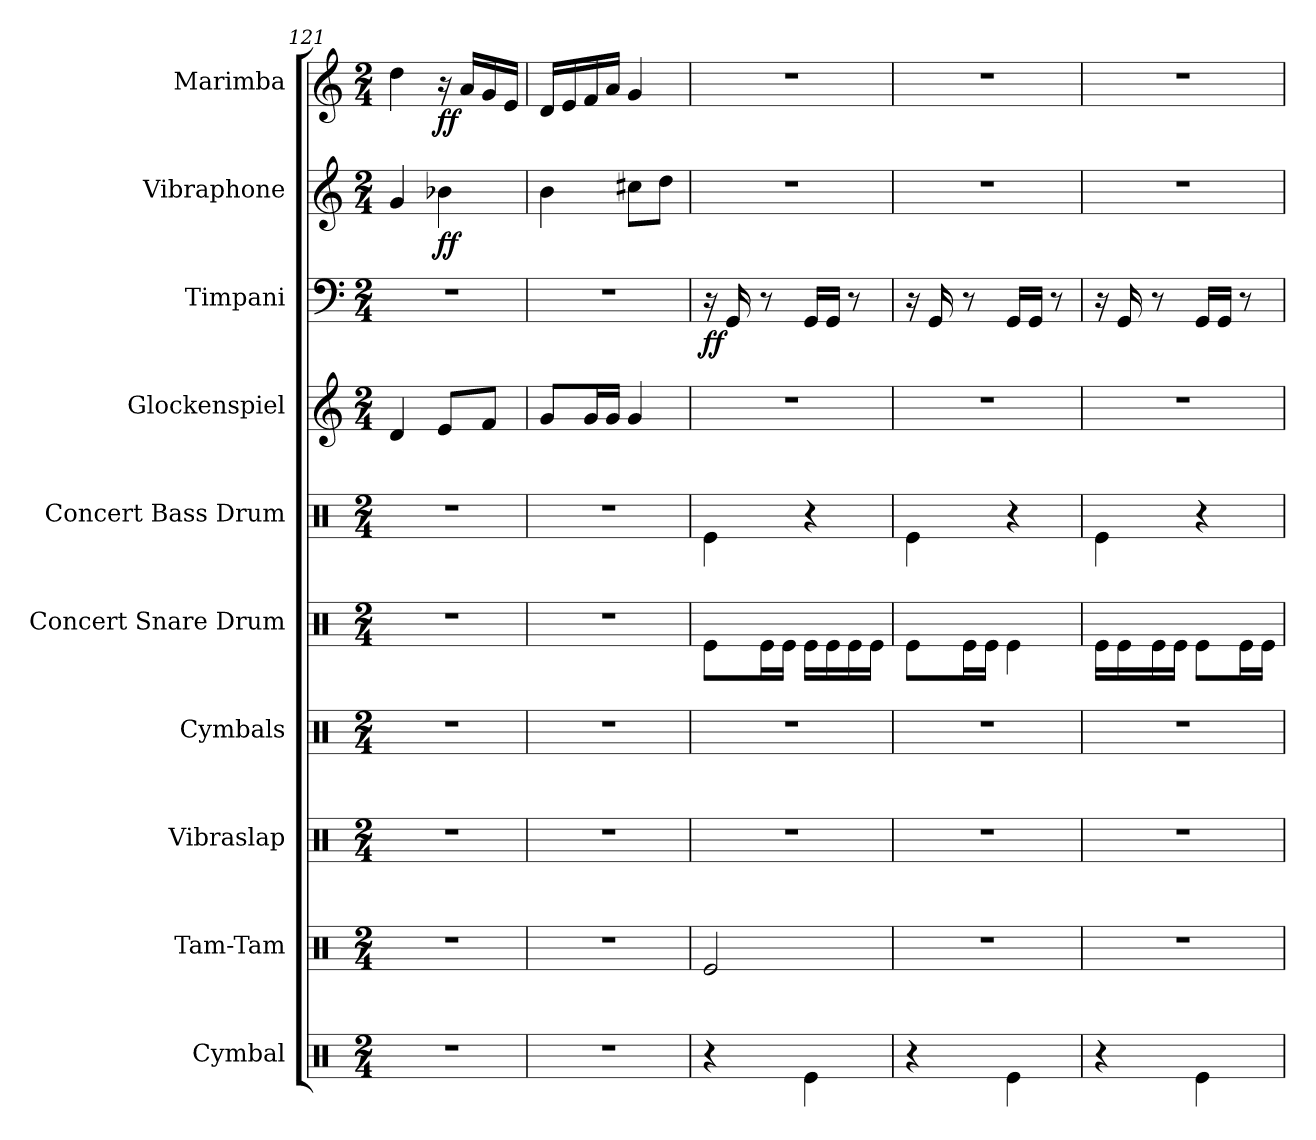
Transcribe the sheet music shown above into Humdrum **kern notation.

**kern	**kern	**kern	**kern	**kern	**kern	**kern	**kern	**dynam	**kern	**dynam	**kern	**dynam
*part10	*part9	*part8	*part7	*part6	*part5	*part4	*part3	*part3	*part2	*part2	*part1	*part1
*staff10	*staff9	*staff8	*staff7	*staff6	*staff5	*staff4	*staff3	*staff3	*staff2	*staff2	*staff1	*staff1
*I"Cymbal	*I"Tam-Tam	*I"Vibraslap	*I"Cymbals	*I"Concert Snare Drum	*I"Concert Bass Drum	*I"Glockenspiel	*I"Timpani	*	*I"Vibraphone	*	*I"Marimba	*
*I'Cym.	*I'Tam	*I'Vibslp.	*I'Cym.	*I'Con. Sn.	*I'Con. BD	*I'Glock.	*I'Timp.	*	*I'Vib.	*	*I'Mrm.	*
*clefX	*clefX	*clefX	*clefX	*clefX	*clefX	*clefG2	*clefF4	*	*clefG2	*	*clefG2	*
*	*	*	*	*	*	*ITrd-14c-24	*	*	*	*	*	*
*k[]	*k[]	*k[]	*k[]	*k[]	*k[]	*k[]	*k[]	*	*k[]	*	*k[]	*
*M2/4	*M2/4	*M2/4	*M2/4	*M2/4	*M2/4	*M2/4	*M2/4	*	*M2/4	*	*M2/4	*
=121	=121	=121	=121	=121	=121	=121	=121	=121	=121	=121	=121	=121
2r	2r	2r	2r	2r	2r	4ddd/	2r	.	4g/	.	4dd\	.
!	!	!	!	!	!	!	!	!	!	!LO:DY:b	!	!LO:DY:b
.	.	.	.	.	.	8eee/L	.	.	4b-X\	ff	16r	ff
.	.	.	.	.	.	.	.	.	.	.	16a/LL	.
.	.	.	.	.	.	8fff/J	.	.	.	.	16g/	.
.	.	.	.	.	.	.	.	.	.	.	16e/JJ	.
=122	=122	=122	=122	=122	=122	=122	=122	=122	=122	=122	=122	=122
2r	2r	2r	2r	2r	2r	8ggg/L	2r	.	4b\	.	16d/LL	.
.	.	.	.	.	.	.	.	.	.	.	16e/	.
.	.	.	.	.	.	16ggg/L	.	.	.	.	16f/	.
.	.	.	.	.	.	16ggg/JJ	.	.	.	.	16a/JJ	.
.	.	.	.	.	.	4ggg/	.	.	8cc#X\L	.	4g/	.
.	.	.	.	.	.	.	.	.	8dd\J	.	.	.
!!LO:PB:g=z
=123	=123	=123	=123	=123	=123	=123	=123	=123	=123	=123	=123	=123
!	!	!	!	!	!	!	!	!LO:DY:b	!	!	!	!
4r	2Re/	2r	2r	8Re\L	4Re\	2r	16r	ff	2r	.	2r	.
.	.	.	.	.	.	.	16GG/	.	.	.	.	.
.	.	.	.	16Re\L	.	.	8r	.	.	.	.	.
.	.	.	.	16Re\JJ	.	.	.	.	.	.	.	.
4Re\	.	.	.	16Re\LL	4r	.	16GG/LL	.	.	.	.	.
.	.	.	.	16Re\	.	.	16GG/JJ	.	.	.	.	.
.	.	.	.	16Re\	.	.	8r	.	.	.	.	.
.	.	.	.	16Re\JJ	.	.	.	.	.	.	.	.
=124	=124	=124	=124	=124	=124	=124	=124	=124	=124	=124	=124	=124
4r	2r	2r	2r	8Re\L	4Re\	2r	16r	.	2r	.	2r	.
.	.	.	.	.	.	.	16GG/	.	.	.	.	.
.	.	.	.	16Re\L	.	.	8r	.	.	.	.	.
.	.	.	.	16Re\JJ	.	.	.	.	.	.	.	.
4Re\	.	.	.	4Re\	4r	.	16GG/LL	.	.	.	.	.
.	.	.	.	.	.	.	16GG/JJ	.	.	.	.	.
.	.	.	.	.	.	.	8r	.	.	.	.	.
=125	=125	=125	=125	=125	=125	=125	=125	=125	=125	=125	=125	=125
4r	2r	2r	2r	16Re\LL	4Re\	2r	16r	.	2r	.	2r	.
.	.	.	.	16Re\	.	.	16GG/	.	.	.	.	.
.	.	.	.	16Re\	.	.	8r	.	.	.	.	.
.	.	.	.	16Re\JJ	.	.	.	.	.	.	.	.
4Re\	.	.	.	8Re\L	4r	.	16GG/LL	.	.	.	.	.
.	.	.	.	.	.	.	16GG/JJ	.	.	.	.	.
.	.	.	.	16Re\L	.	.	8r	.	.	.	.	.
.	.	.	.	16Re\JJ	.	.	.	.	.	.	.	.
=	=	=	=	=	=	=	=	=	=	=	=	=
*-	*-	*-	*-	*-	*-	*-	*-	*-	*-	*-	*-	*-
